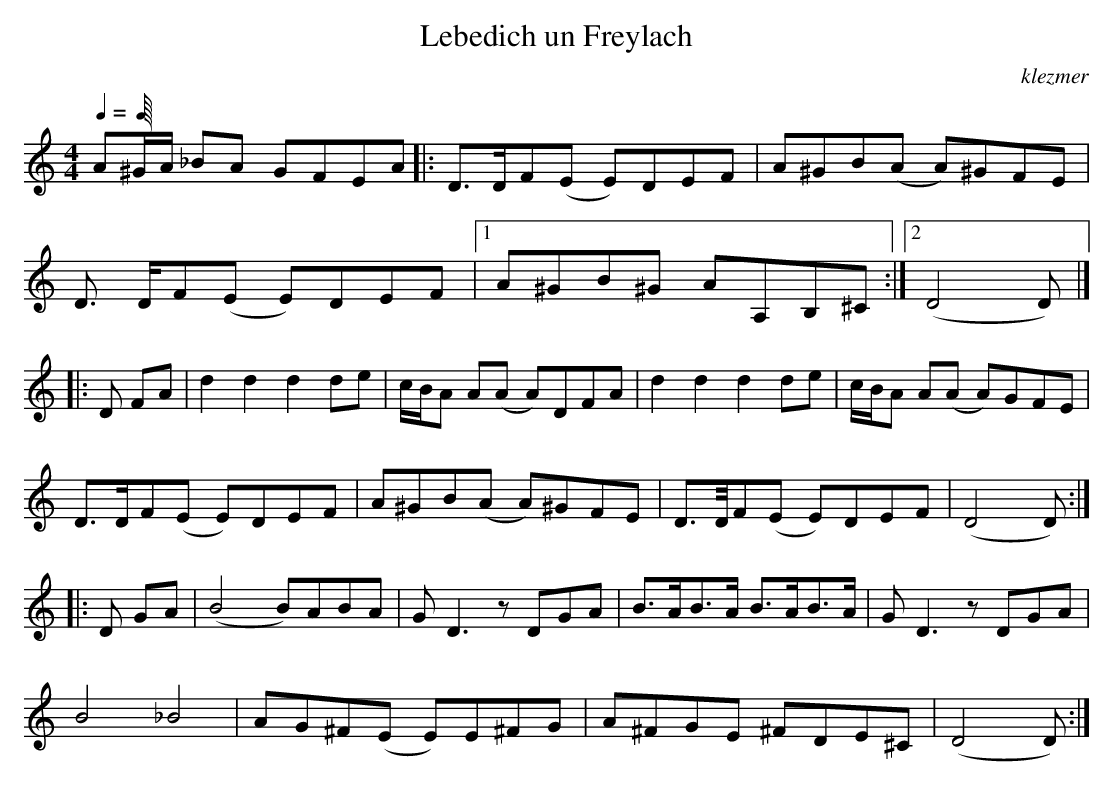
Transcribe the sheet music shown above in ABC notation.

X:1
T:Lebedich un Freylach
O:klezmer
M:4/4
L:1/8
Q:1/4=
K:Am
V:1
A^G/A/ _BA GFEA  |:D3/2D/F(E E)DEF |A^GB(A A)^GFE |
D3/2 D/F(E E)DEF |1 A^GB^G AA,B,^C :|2 (D4 D)|]
|:D FA | d2 d2 d2 de | c/B/A A(A A)DFA |d2 d2 d2 de |c/B/A A(A A)GFE |
D>DF(E E)DEF |A^GB(A A)^GFE |D>D/F(E E)DEF |(D4 D) :|]
|: D GA | (B4 B)ABA |GD3 zDGA |B>AB>A B>AB>A|GD3 zDGA |
B4_B4 |AG^F(E E)E^FG |A^FGE ^FDE^C |(D4 D):|
